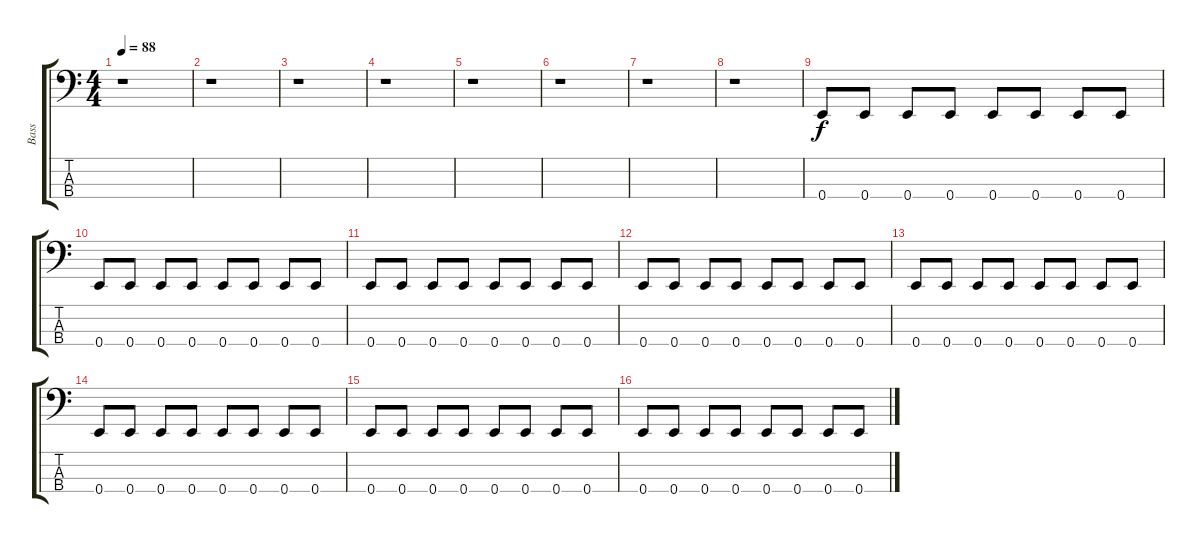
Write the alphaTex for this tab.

\track ("Bass" "Bass") {instrument electricbassfinger}
\staff {score tabs}
\tuning (G2 D2 A1 E1) {hide}
\ts (4 4)
\tempo 88
\clef f4
\ks c
r.1{dy f instrument electricbassfinger} |
r.1 |
r.1 |
r.1 |
r.1 |
r.1 |
r.1 |
r.1 |
0.4.8 0.4.8 0.4.8 0.4.8 0.4.8 0.4.8 0.4.8 0.4.8 |
0.4.8 0.4.8 0.4.8 0.4.8 0.4.8 0.4.8 0.4.8 0.4.8 |
0.4.8 0.4.8 0.4.8 0.4.8 0.4.8 0.4.8 0.4.8 0.4.8 |
0.4.8 0.4.8 0.4.8 0.4.8 0.4.8 0.4.8 0.4.8 0.4.8 |
0.4.8 0.4.8 0.4.8 0.4.8 0.4.8 0.4.8 0.4.8 0.4.8 |
0.4.8 0.4.8 0.4.8 0.4.8 0.4.8 0.4.8 0.4.8 0.4.8 |
0.4.8 0.4.8 0.4.8 0.4.8 0.4.8 0.4.8 0.4.8 0.4.8 |
0.4.8 0.4.8 0.4.8 0.4.8 0.4.8 0.4.8 0.4.8 0.4.8
